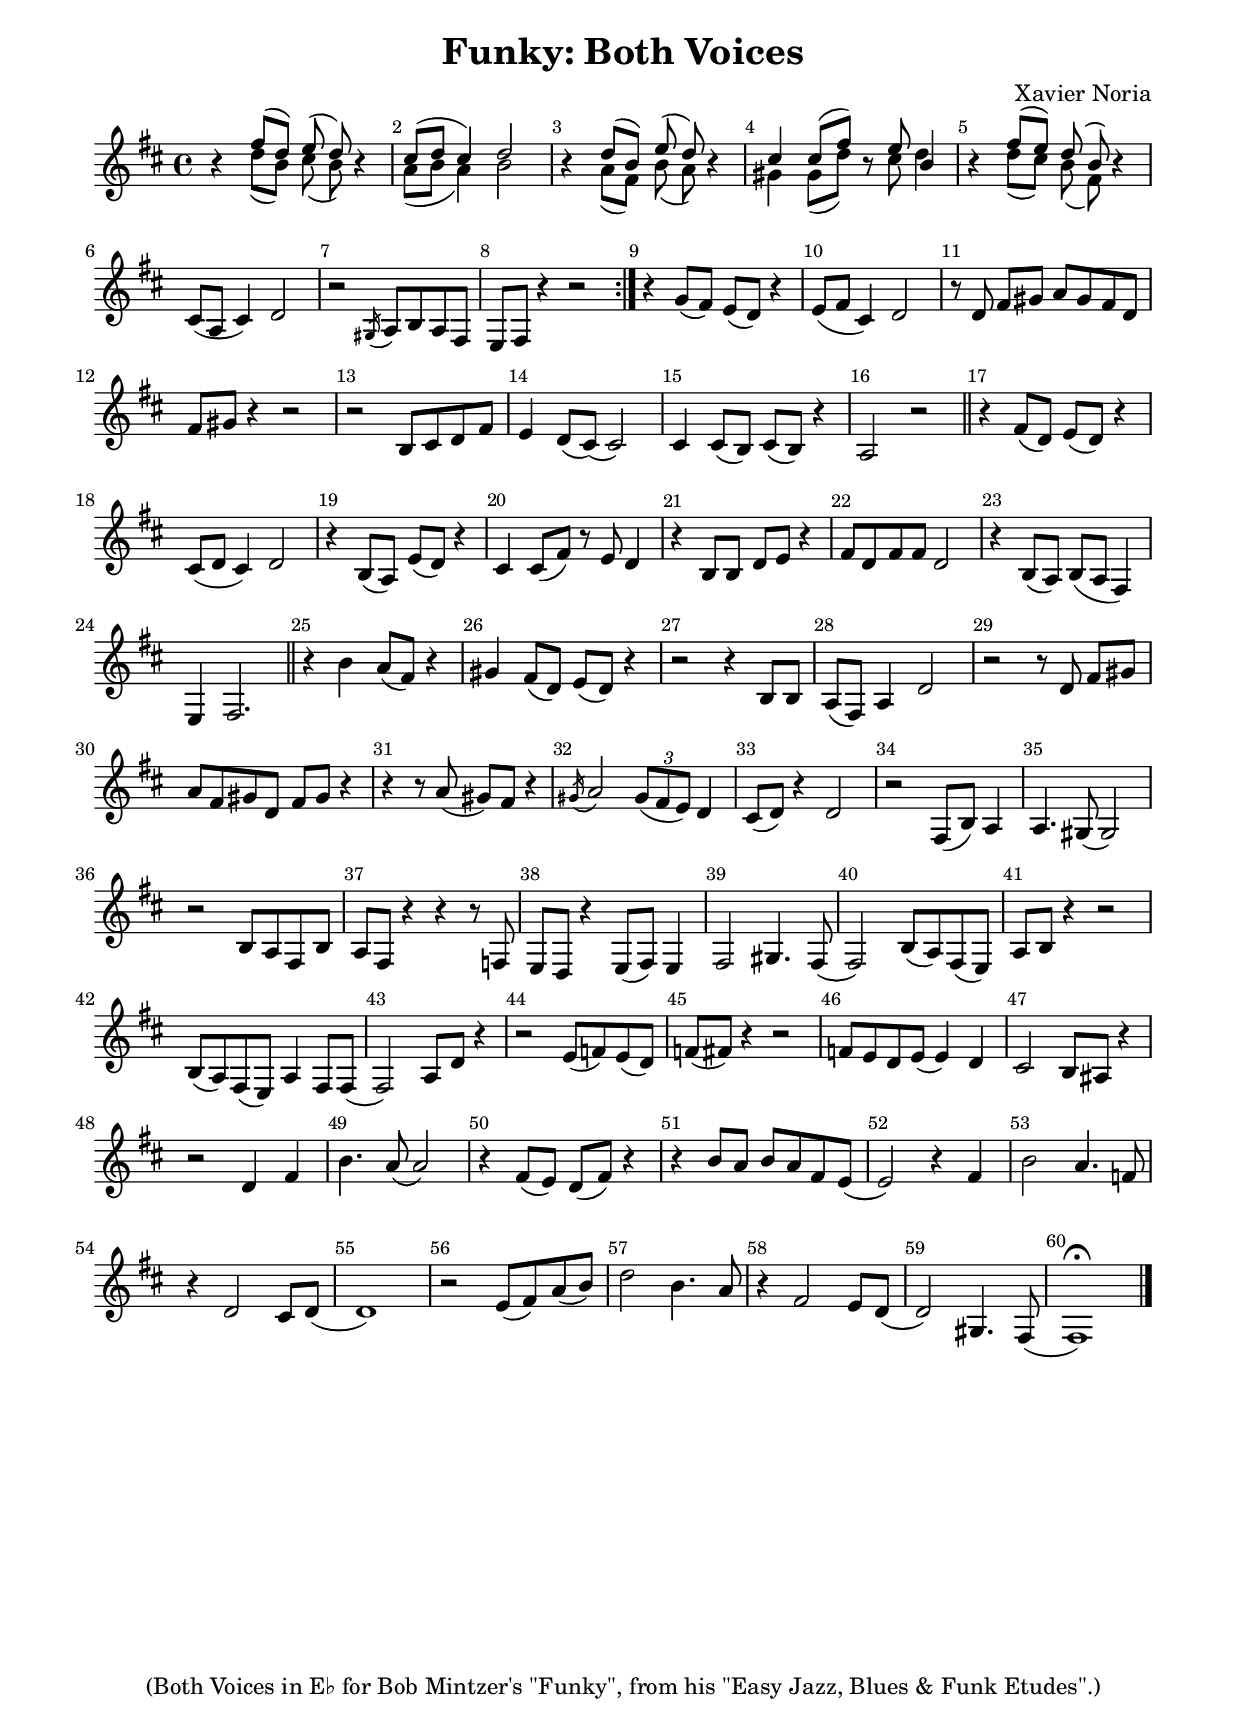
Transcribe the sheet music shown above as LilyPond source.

\version "2.16.1"

\include "../shared/common.ly"

\header {
  title    = "Funky: Both Voices"
  composer = "Xavier Noria"
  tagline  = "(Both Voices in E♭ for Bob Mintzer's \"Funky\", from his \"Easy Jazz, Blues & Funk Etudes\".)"
}

melody = \relative c'' {
  \clef treble
  \key d \major
  \time 4/4
  
  \repeat volta 2 {
    % 1
    r4 << fs8( \\ d8( >> << d8) \\ b8) >> << e8( \\ cs8( >> << d8) \\ b8) >> r4 |

    % 2
    << cs8( \\ a8( >> << d8 \\ b >> << cs4) \\ a) >> << d2 \\ b >> |

    % 3
    r4 << d8( \\ a8( >> << b8) \\ fs8) >> << e'8( \\ b8( >> << d8) \\ a) >> r4 |

    % 4
    << cs4 \\ gs4 >> << cs8( \\ gs8( >> << fs'8) \\ d8) >> r8 << e8 \\ cs8 >> << b4 \\ d4>> |

    % 5
    r4 << fs8( \\ d8( >> << e8) \\ cs8) >> << d8( \\ b8( >> << b8) \\ fs8) >> r4 |

    % 6
    cs8( a8 cs4) d2 |

    % 7
    r2 \acciaccatura gs,16 a8 b8 a8 fs8 |

    % 8
    e8 fs8 r4 r2 |
  }

  % ---------------------------------------------------------------------------

  % 9
  r4 g'8( fs8) e8( d8) r4 |

  % 10
  e8( fs8 cs4) d2 |

  % 11
  r8 d8 fs8[ gs8] a8 gs8 fs8 d8 |

  % 12
  fs8 gs8 r4 r2 |

  % 13
  r2 b,8 cs8 d8 fs8 |

  % 14
  e4 d8( cs8)( cs2)

  % 15
  cs4 cs8( b8) cs8( b8) r4 |

  % 16
  a2 r2 \bar "||"

  % ---------------------------------------------------------------------------

  % 17
  r4 fs'8( d8) e8( d8) r4 |

  % 18
  cs8( d8 cs4) d2 |

  % 19
  r4 b8( a8) e'8( d8) r4 |

  % 20
  cs4 cs8( fs8) r8 e8 d4 |

  % 21
  r4 b8 b8 d8 e8 r4 |

  % 22
  fs8 d8 fs8 fs8 d2 |

  % 23
  r4 b8( a8) b8( a8 fs4) |

  % 24
  e4 fs2. \bar "||"

  % ---------------------------------------------------------------------------

  % 25
  r4 b'4 a8( fs8) r4 |

  % 26
  gs4 fs8( d8) e8( d8) r4 |

  % 27
  r2 r4 b8 b8 |

  % 28
  a8( fs8) a4 d2 |

  % 29
  r2 r8 d8 fs8[ gs8] |

  % 30
  a8 fs8 gs8 d8 fs8 gs8 r4 |

  % 31
  r4 r8 a8( gs8) fs8 r4 |

  % 32
  \acciaccatura gs16 a2 \times 2/3 { gs8( fs8 e8) } d4 |

  % 33
  cs8( d8) r4 d2 |

  % 34
  r2 fs,8( b8) a4

  % 35
  a4. gs8( gs2) |

  % 36
  r2 b8 a8 fs8 b8 |

  % 37
  a8 fs8 r4 r4 r8 f8 |

  % 38
  e8 d8 r4 e8( fs8) e4 |

  % 39
  fs2 gs4. fs8( |

  % 40
  fs2) b8( a8) fs8( e8) |

  % 41
  a8 b8 r4 r2 |

  % 42
  b8( a8) fs8( e8) a4 fs8 fs8( |

  % 43
  fs2) a8 d8 r4 |

  % 44
  r2 e8( f8) e8( d8) |

  % 45
  f8( fs8) r4 r2 |

  % 46
  f8 e8 d8 e8( e4) d4 |

  % 47
  cs2 b8 as8 r4 |

  % 48
  r2 d4 fs4 |

  % 49
  b4. a8( a2) |

  % 50
  r4 fs8( e8) d8( fs8) r4 |

  % 51
  r4 b8 a8 b8 a8 fs8 e8( |

  % 52
  e2) r4 fs4 |

  % 53
  b2 a4. f8 |

  % 54
  r4 d2 cs8 d8( |

  % 55
  d1)

  % 56
  r2 e8( fs8) a8( b8) |

  % 57
  d2 b4. a8 |

  % 58
  r4 fs2 e8 d8(

  % 59
  d2) gs,4. fs8(

  % 60
  fs1)\fermata \bar "|."
}

\score {
  { \melody }
}
